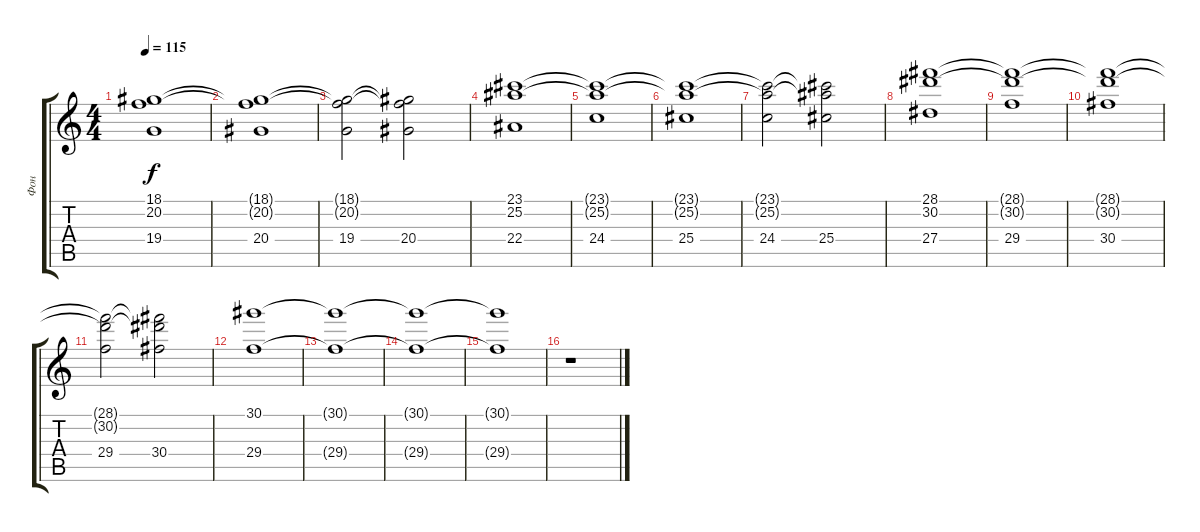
\track ("Фон" "Фон") {instrument stringensemble1}
\staff {score tabs}
\tuning (D4 A3 F3 C3 G2 D2) {hide}
\ts (4 4)
\tempo 115
\clef g2
\ks c
(18.1{t} 20.2{t} 19.4).1{dy f} |
(18.1{t} 20.2{t} 20.4).1 |
(18.1{t} 20.2{t} 19.4).2 (18.1{t} 20.2{t} 20.4).2 |
(23.1 25.2 22.4).1 |
(23.1{t} 25.2{t} 24.4).1 |
(23.1{t} 25.2{t} 25.4).1 |
(23.1{t} 25.2{t} 24.4).2 (23.1{t} 25.2{t} 25.4).2 |
(28.1 30.2 27.4).1 |
(28.1{t} 30.2{t} 29.4).1 |
(28.1{t} 30.2{t} 30.4).1 |
(28.1{t} 30.2{t} 29.4).2 (28.1{t} 30.2{t} 30.4).2 |
(30.1 29.4).1 |
(30.1{t} 29.4{t}).1 |
(30.1{t} 29.4{t}).1 |
(30.1{t} 29.4{t}).1 |
r.1
